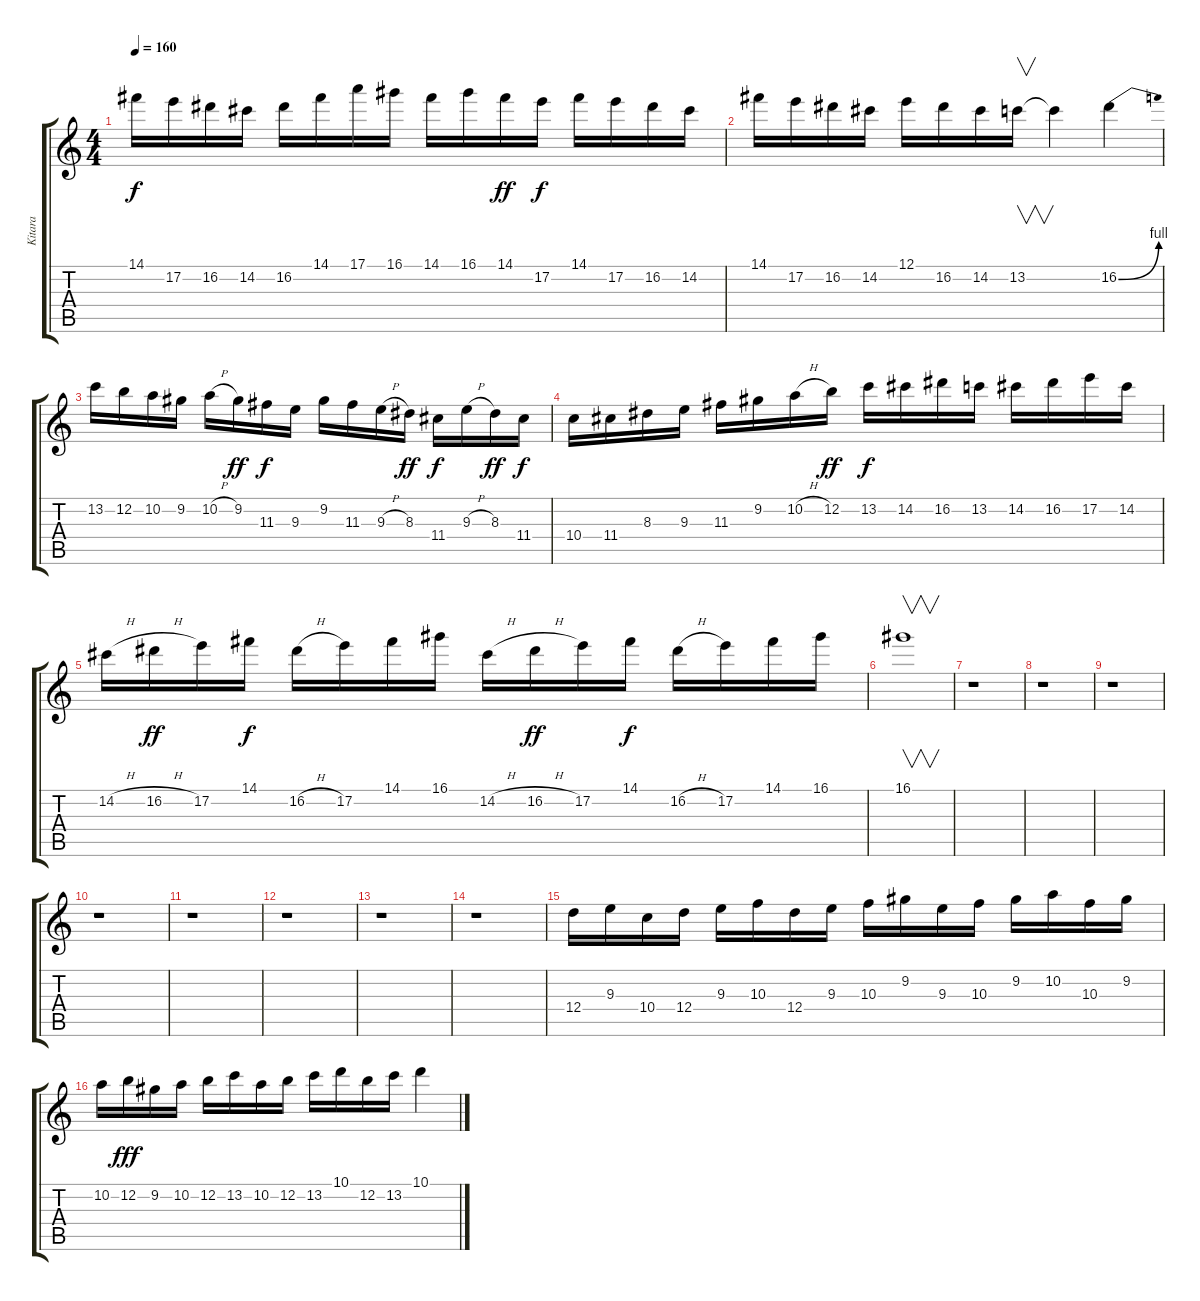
\track ("Kitara" "Kitara") {instrument distortionguitar}
\staff {score tabs}
\tuning (E4 B3 G3 D3 A2 E2) {hide}
\ts (4 4)
\tempo 160
\clef g2
\ks c
14.1.16{dy f} 17.2.16 16.2.16 14.2.16 16.2.16 14.1.16 17.1.16 16.1.16 14.1.16 16.1.16 14.1.16{dy ff} 17.2.16{dy f} 14.1.16 17.2.16 16.2.16 14.2.16 |
14.1.16 17.2.16 16.2.16 14.2.16 12.1.16 16.2.16 14.2.16 13.2.16{v} 13.2{t}.4 16.2{be (bend 0 0 60 4)}.4 |
13.2.16 12.2.16 10.2.16 9.2.16 10.2{h}.16 9.2.16{dy ff} 11.3.16{dy f} 9.3.16 9.2.16 11.3.16 9.3{h}.16 8.3.16{dy ff} 11.4.16{dy f} 9.3{h}.16 8.3.16{dy ff} 11.4.16{dy f} |
10.4.16 11.4.16 8.3.16 9.3.16 11.3.16 9.2.16 10.2{h}.16 12.2.16{dy ff} 13.2.16{dy f} 14.2.16 16.2.16 13.2.16 14.2.16 16.2.16 17.2.16 14.2.16 |
14.2{h}.16 16.2{h}.16{dy ff} 17.2.16 14.1.16{dy f} 16.2{h}.16 17.2.16 14.1.16 16.1.16 14.2{h}.16 16.2{h}.16{dy ff} 17.2.16 14.1.16{dy f} 16.2{h}.16 17.2.16 14.1.16 16.1.16 |
16.1.1{v} |
r.1 |
r.1 |
r.1 |
r.1 |
r.1 |
r.1 |
r.1 |
r.1 |
12.4.16 9.3.16 10.4.16 12.4.16 9.3.16 10.3.16 12.4.16 9.3.16 10.3.16 9.2.16 9.3.16 10.3.16 9.2.16 10.2.16 10.3.16 9.2.16 |
10.2.16 12.2.16{dy fff} 9.2.16 10.2.16 12.2.16 13.2.16 10.2.16 12.2.16 13.2.16 10.1.16 12.2.16 13.2.16 10.1.4
